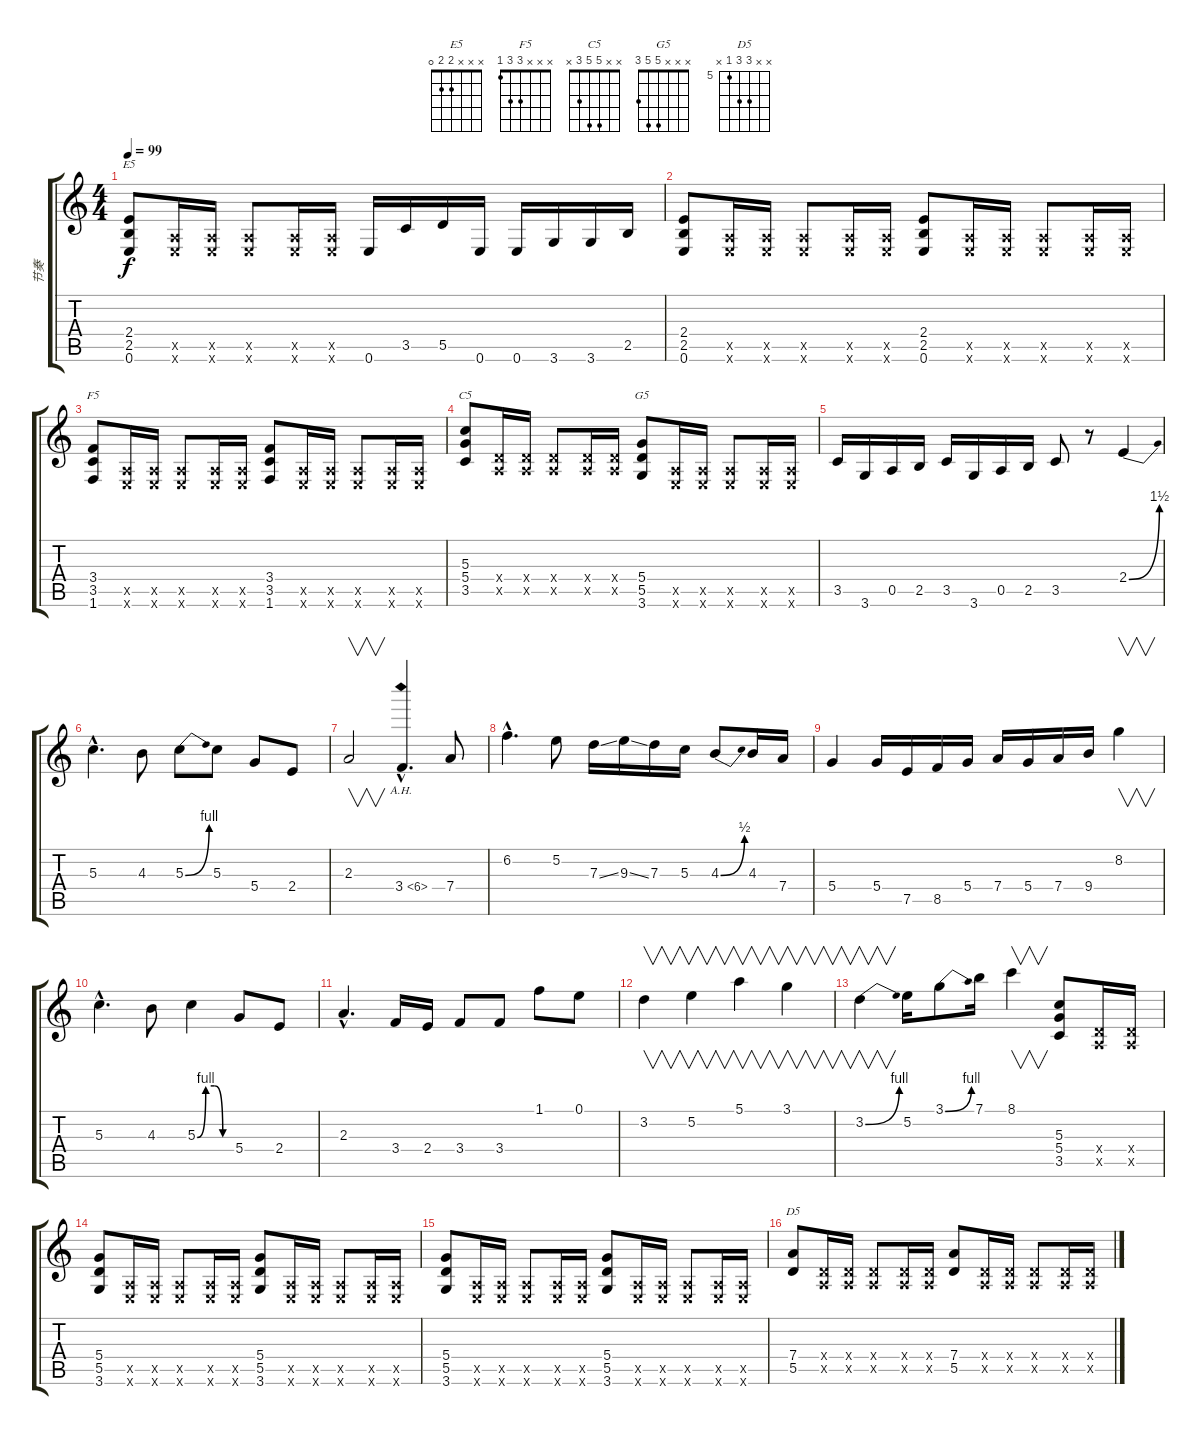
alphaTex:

\track ("节奏" "节奏") {instrument distortionguitar}
\staff {score tabs}
\tuning (E4 B3 G3 D3 A2 E2) {hide}
\chord ("E5" x x x 2 2 0)
\chord ("F5" x x x 3 3 1)
\chord ("C5" x x 5 5 3 x)
\chord ("G5" x x x 5 5 3)
\chord ("D5" x x 7 7 5 x) {firstfret 5}
\ts (4 4)
\tempo 99
\clef g2
\ks c
(2.4 2.5 0.6).8{ch "E5" dy f} (0.5{x} 0.6{x}).16 (0.5{x} 0.6{x}).16 (0.5{x} 0.6{x}).8 (0.5{x} 0.6{x}).16 (0.5{x} 0.6{x}).16 0.6.16 3.5.16 5.5.16 0.6.16 0.6.16 3.6.16 3.6.16 2.5.16 |
(2.4 2.5 0.6).8 (0.5{x} 0.6{x}).16 (0.5{x} 0.6{x}).16 (0.5{x} 0.6{x}).8 (0.5{x} 0.6{x}).16 (0.5{x} 0.6{x}).16 (2.4 2.5 0.6).8 (0.5{x} 0.6{x}).16 (0.5{x} 0.6{x}).16 (0.5{x} 0.6{x}).8 (0.5{x} 0.6{x}).16 (0.5{x} 0.6{x}).16 |
(3.4 3.5 1.6).8{ch "F5"} (0.5{x} 0.6{x}).16 (0.5{x} 0.6{x}).16 (0.5{x} 0.6{x}).8 (0.5{x} 0.6{x}).16 (0.5{x} 0.6{x}).16 (3.4 3.5 1.6).8 (0.5{x} 0.6{x}).16 (0.5{x} 0.6{x}).16 (0.5{x} 0.6{x}).8 (0.5{x} 0.6{x}).16 (0.5{x} 0.6{x}).16 |
(5.3 5.4 3.5).8{ch "C5"} (0.4{x} 0.5{x}).16 (0.4{x} 0.5{x}).16 (0.4{x} 0.5{x}).8 (0.4{x} 0.5{x}).16 (0.4{x} 0.5{x}).16 (5.4 5.5 3.6).8{ch "G5"} (0.5{x} 0.6{x}).16 (0.5{x} 0.6{x}).16 (0.5{x} 0.6{x}).8 (0.5{x} 0.6{x}).16 (0.5{x} 0.6{x}).16 |
3.5.16 3.6.16 0.5.16 2.5.16 3.5.16 3.6.16 0.5.16 2.5.16 3.5.8 r.8 2.4{be (bend 0 0 60 6)}.4{balance 0} |
5.3{hac}.4{d} 4.3.8 5.3{be (bend 0 0 60 4)}.8 5.3.8 5.4.8 2.4.8 |
2.3.2{v} 3.4{ah 3 hac}.4{d} 7.4.8 |
6.2{hac}.4{d} 5.2.8 7.3{ss}.16 9.3{ss}.16 7.3.16 5.3.16 4.3{be (bend 0 0 60 2)}.8 4.3.16 7.4.16 |
5.4.4 5.4.16 7.5.16 8.5.16 5.4.16 7.4.16 5.4.16 7.4.16 9.4.16 8.2.4{v} |
5.3{hac}.4{d} 4.3.8 5.3{be (custom 0 0 15 4 30 4 45 0 60 0)}.4 5.4.8 2.4.8 |
2.3{hac}.4{d} 3.4.16 2.4.16 3.4.8 3.4.8 1.1.8 0.1.8 |
3.2.4{v} 5.2.4{v} 5.1.4{v} 3.1.4{v} |
3.2{be (bend 0 0 60 4)}.4{v} 5.2.16 3.1{be (bend 0 0 60 4)}.8 7.1.16 8.1.4{v} (5.3 5.4 3.5).8 (0.4{x} 0.5{x}).16 (0.4{x} 0.5{x}).16 |
(5.4 5.5 3.6).8 (0.5{x} 0.6{x}).16 (0.5{x} 0.6{x}).16 (0.5{x} 0.6{x}).8 (0.5{x} 0.6{x}).16 (0.5{x} 0.6{x}).16 (5.4 5.5 3.6).8 (0.5{x} 0.6{x}).16 (0.5{x} 0.6{x}).16 (0.5{x} 0.6{x}).8 (0.5{x} 0.6{x}).16 (0.5{x} 0.6{x}).16 |
(5.4 5.5 3.6).8 (0.5{x} 0.6{x}).16 (0.5{x} 0.6{x}).16 (0.5{x} 0.6{x}).8 (0.5{x} 0.6{x}).16 (0.5{x} 0.6{x}).16 (5.4 5.5 3.6).8 (0.5{x} 0.6{x}).16 (0.5{x} 0.6{x}).16 (0.5{x} 0.6{x}).8 (0.5{x} 0.6{x}).16 (0.5{x} 0.6{x}).16 |
(7.4 5.5).8{ch "D5"} (0.4{x} 0.5{x}).16 (0.4{x} 0.5{x}).16 (0.4{x} 0.5{x}).8 (0.4{x} 0.5{x}).16 (0.4{x} 0.5{x}).16 (7.4 5.5).8 (0.4{x} 0.5{x}).16 (0.4{x} 0.5{x}).16 (0.4{x} 0.5{x}).8 (0.4{x} 0.5{x}).16 (0.4{x} 0.5{x}).16
